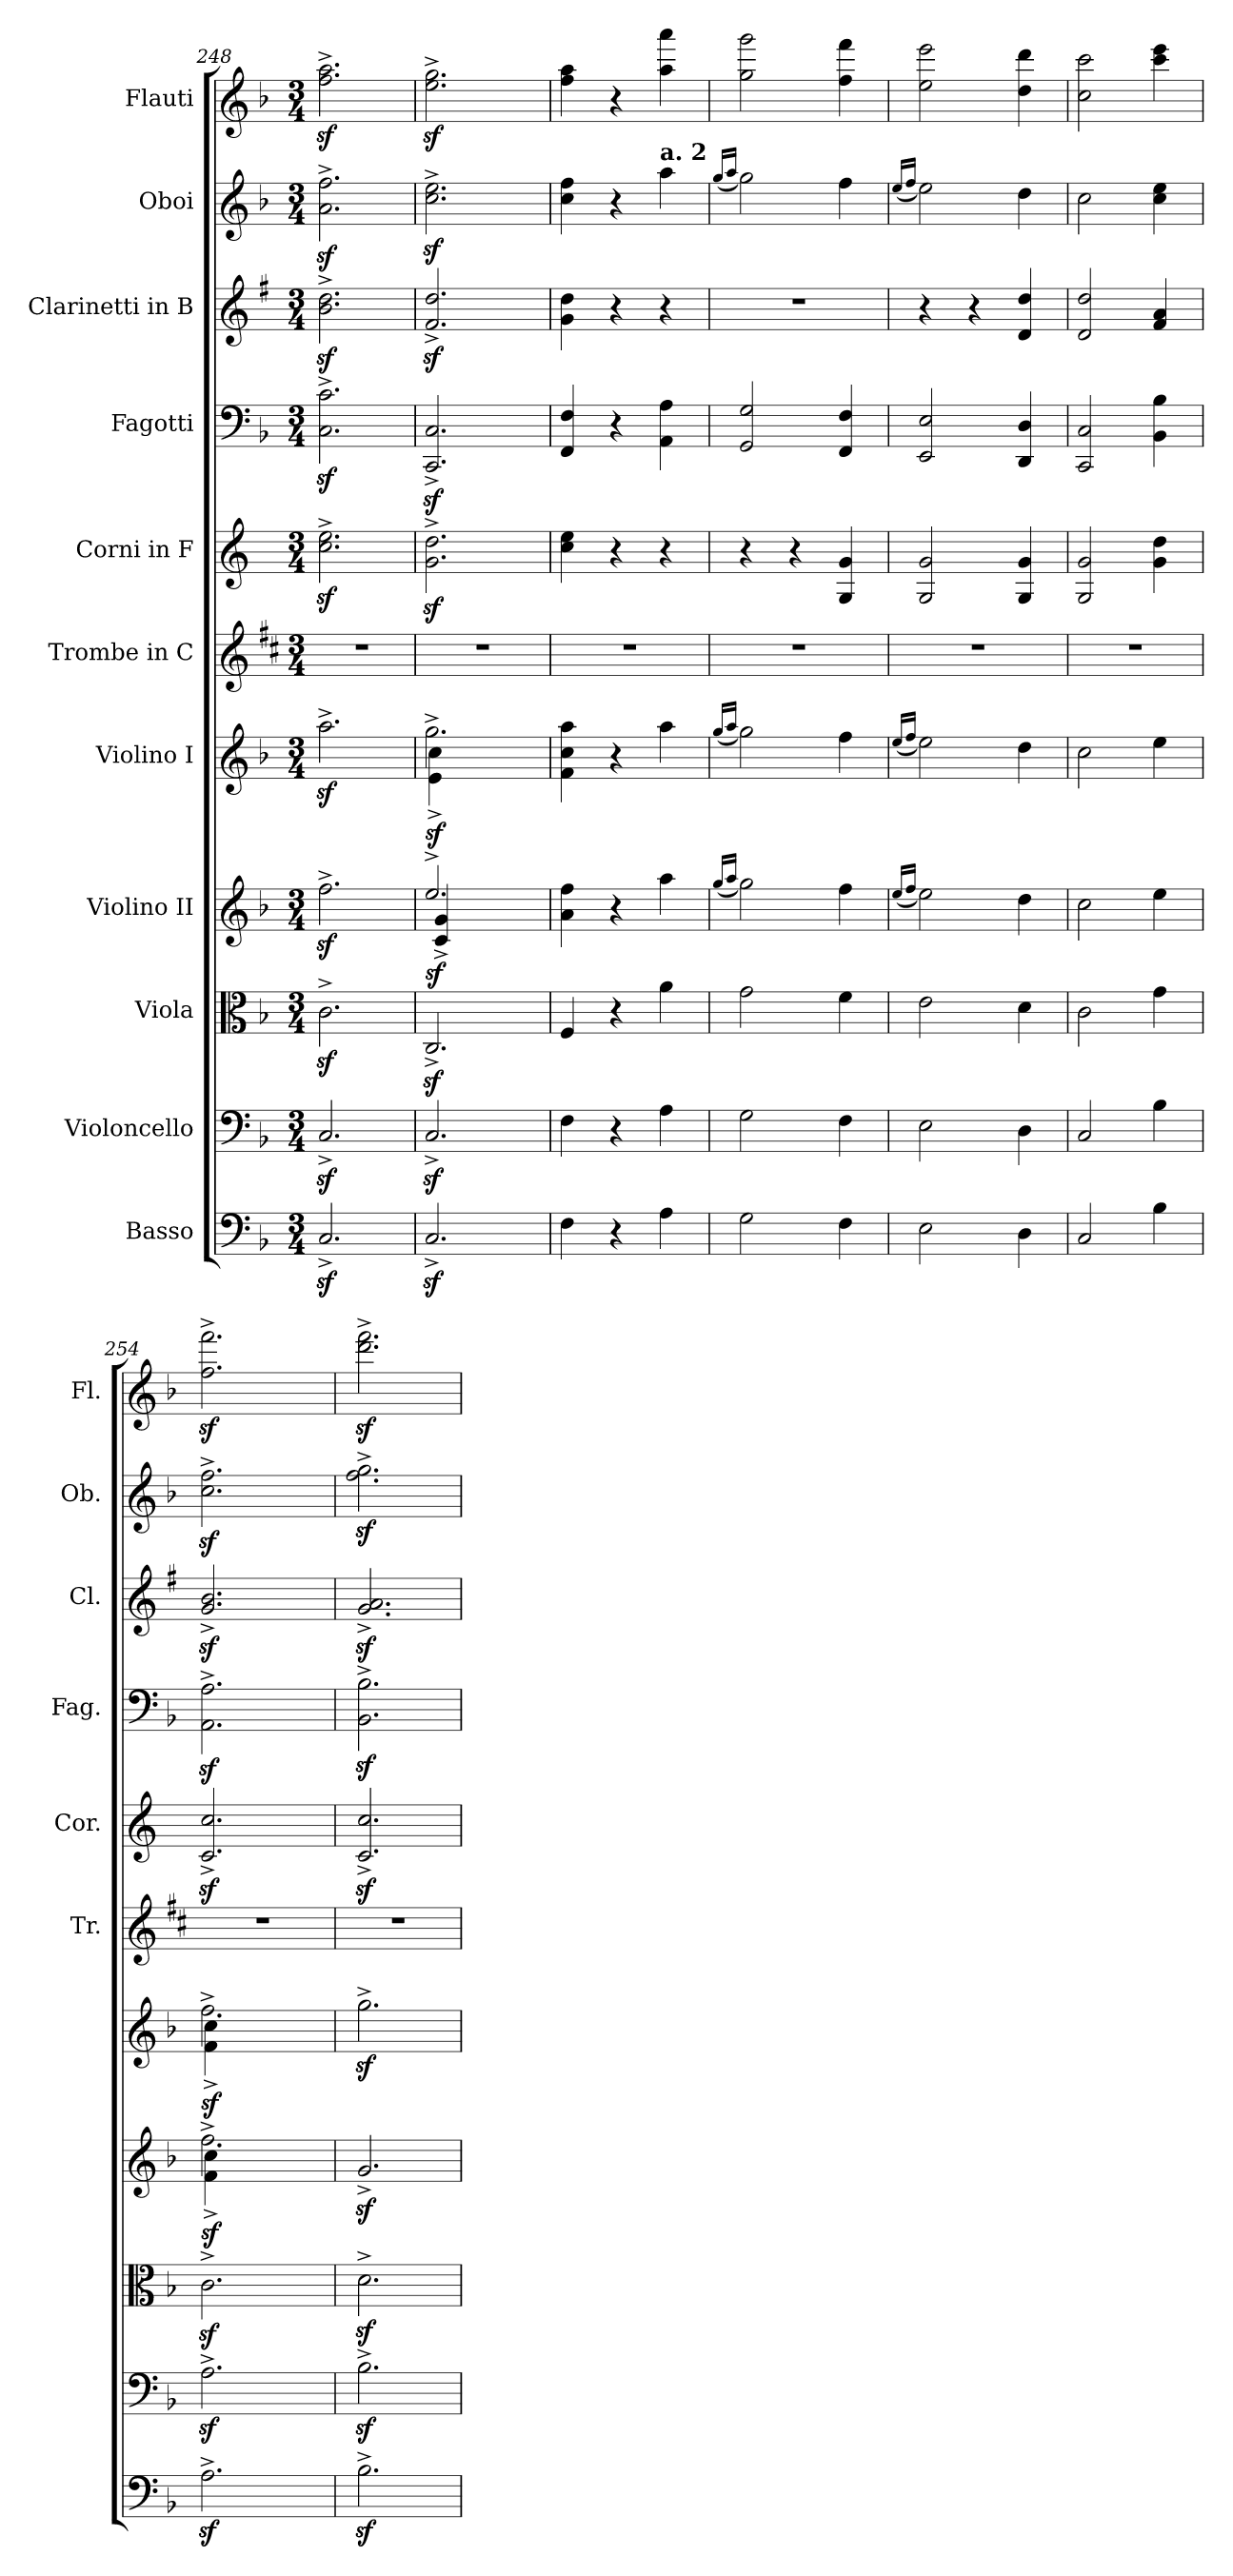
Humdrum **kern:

**kern	**kern	**kern	**kern	**dynam	**kern	**dynam	**kern	**kern	**kern	**kern	**kern	**kern
*part11	*part10	*part9	*part8	*part8	*part7	*part7	*part6	*part5	*part4	*part3	*part2	*part1
*staff11	*staff10	*staff9	*staff8	*staff8	*staff7	*staff7	*staff6	*staff5	*staff4	*staff3	*staff2	*staff1
*I"Basso	*I"Violoncello	*I"Viola	*I"Violino II	*	*I"Violino I	*	*I"Trombe in C	*I"Corni in F	*I"Fagotti	*I"Clarinetti in B	*I"Oboi	*I"Flauti
*	*	*	*	*	*	*	*I'Tr.	*I'Cor.	*I'Fag.	*I'Cl.	*I'Ob.	*I'Fl.
*clefF4	*clefF4	*clefC3	*clefG2	*	*clefG2	*	*clefG2	*clefG2	*clefF4	*clefG2	*clefG2	*clefG2
*ITrd7c12	*	*	*	*	*	*	*ITrd1c2	*ITrd4c7	*	*ITrd1c2	*	*
*k[b-]	*k[b-]	*k[b-]	*k[b-]	*	*k[b-]	*	*k[]	*k[b-]	*k[b-]	*k[b-]	*k[b-]	*k[b-]
*M3/4	*M3/4	*M3/4	*M3/4	*	*M3/4	*	*M3/4	*M3/4	*M3/4	*M3/4	*M3/4	*M3/4
=248	=248	=248	=248	=248	=248	=248	=248	=248	=248	=248	=248	=248
2.CCz<^/	2.Cz<^/	2.cz<^\	2.ffz<^\	.	2.aaz<^\	.	2.r	2.f\z<^ 2.a\z<^	2.C\z<^ 2.c\z<^	2.a\z<^ 2.cc\z<^	2.a\z<^ 2.ff\z<^	2.ff\z<^ 2.aa\z<^
=249	=249	=249	=249	=249	=249	=249	=249	=249	=249	=249	=249	=249
*	*	*	*^	*	*^	*	*	*	*	*	*	*
!	!	!	!	!	!LO:DY:b	!	!	!LO:DY:b	!	!	!	!	!	!
2.CCz<^/	2.Cz<^/	2.Cz<^/	2.ee^/	4c/^ 4g/^	sf	2.gg^\	4e\^ 4cc\^	sf	2.r	2.c\z<^ 2.g\z<^	2.CC/z<^ 2.C/z<^	2.e/z<^ 2.cc/z<^	2.cc\z<^ 2.ee\z<^	2.ee\z<^ 2.gg\z<^
.	.	.	.	2ryy	.	.	2ryy	.	.	.	.	.	.	.
*	*	*	*v	*v	*	*	*	*	*	*	*	*	*	*
*	*	*	*	*	*v	*v	*	*	*	*	*	*	*
=250	=250	=250	=250	=250	=250	=250	=250	=250	=250	=250	=250	=250
4FF\	4F\	4F/	4a\ 4ff\	.	4f\ 4cc\ 4aa\	.	2.r	4f\ 4a\	4FF/ 4F/	4f\ 4cc\	4cc\ 4ff\	4ff\ 4aa\
4r	4r	4r	4r	.	4r	.	.	4r	4r	4r	4r	4r
!	!	!	!	!	!	!	!	!	!	!	!LO:TX:a:B:t=a. 2	!
4AA\	4A\	4a\	4aa\	.	4aa\	.	.	4r	4AA\ 4A\	4r	4aa\	4aa\ 4aaa\
=251	=251	=251	=251	=251	=251	=251	=251	=251	=251	=251	=251	=251
.	.	.	(16qgg/LL	.	(16qgg/LL	.	.	.	.	.	(16qgg/LL	.
.	.	.	16qaa/JJ	.	16qaa/JJ	.	.	.	.	.	16qaa/JJ	.
2GG\	2G\	2g\	2gg\)	.	2gg\)	.	2.r	4r	2GG/ 2G/	2.r	2gg\)	2gg\ 2ggg\
.	.	.	.	.	.	.	.	4r	.	.	.	.
4FF\	4F\	4f\	4ff\	.	4ff\	.	.	4C/ 4c/	4FF/ 4F/	.	4ff\	4ff\ 4fff\
=252	=252	=252	=252	=252	=252	=252	=252	=252	=252	=252	=252	=252
.	.	.	(16qee/LL	.	(16qee/LL	.	.	.	.	.	(16qee/LL	.
.	.	.	16qff/JJ	.	16qff/JJ	.	.	.	.	.	16qff/JJ	.
2EE\	2E\	2e\	2ee\)	.	2ee\)	.	2.r	2C/ 2c/	2EE/ 2E/	4r	2ee\)	2ee\ 2eee\
.	.	.	.	.	.	.	.	.	.	4r	.	.
4DD\	4D\	4d\	4dd\	.	4dd\	.	.	4C/ 4c/	4DD/ 4D/	4c/ 4cc/	4dd\	4dd\ 4ddd\
=253	=253	=253	=253	=253	=253	=253	=253	=253	=253	=253	=253	=253
2CC/	2C/	2c\	2cc\	.	2cc\	.	2.r	2C/ 2c/	2CC/ 2C/	2c/ 2cc/	2cc\	2cc\ 2ccc\
4BB-\	4B-\	4g\	4ee\	.	4ee\	.	.	4c\ 4g\	4BB-\ 4B-\	4e/ 4g/	4cc\ 4ee\	4ccc\ 4eee\
!!LO:PB:g=z
=254	=254	=254	=254	=254	=254	=254	=254	=254	=254	=254	=254	=254
*	*	*	*^	*	*^	*	*	*	*	*	*	*
!	!	!	!	!	!LO:DY:b	!	!	!LO:DY:b	!	!	!	!	!	!
2.AAz<^\	2.Az<^\	2.cz<^\	2.ff^\	4f\^ 4cc\^	sf	2.ff^\	4f\^ 4cc\^	sf	2.r	2.F/z<^ 2.f/z<^	2.AA\z<^ 2.A\z<^	2.f/z<^ 2.a/z<^	2.cc\z<^ 2.ff\z<^	2.ff\z<^ 2.fff\z<^
.	.	.	.	2ryy	.	.	2ryy	.	.	.	.	.	.	.
*	*	*	*v	*v	*	*	*	*	*	*	*	*	*	*
*	*	*	*	*	*v	*v	*	*	*	*	*	*	*
=255	=255	=255	=255	=255	=255	=255	=255	=255	=255	=255	=255	=255
2.BB-z<^\	2.B-z<^\	2.dz<^\	2.gz<^/	.	2.ggz<^\	.	2.r	2.F/z<^ 2.f/z<^	2.BB-\z<^ 2.B-\z<^	2.f/z<^ 2.g/z<^	2.ff\z<^ 2.gg\z<^	2.ddd\z<^ 2.fff\z<^
=	=	=	=	=	=	=	=	=	=	=	=	=
*-	*-	*-	*-	*-	*-	*-	*-	*-	*-	*-	*-	*-
